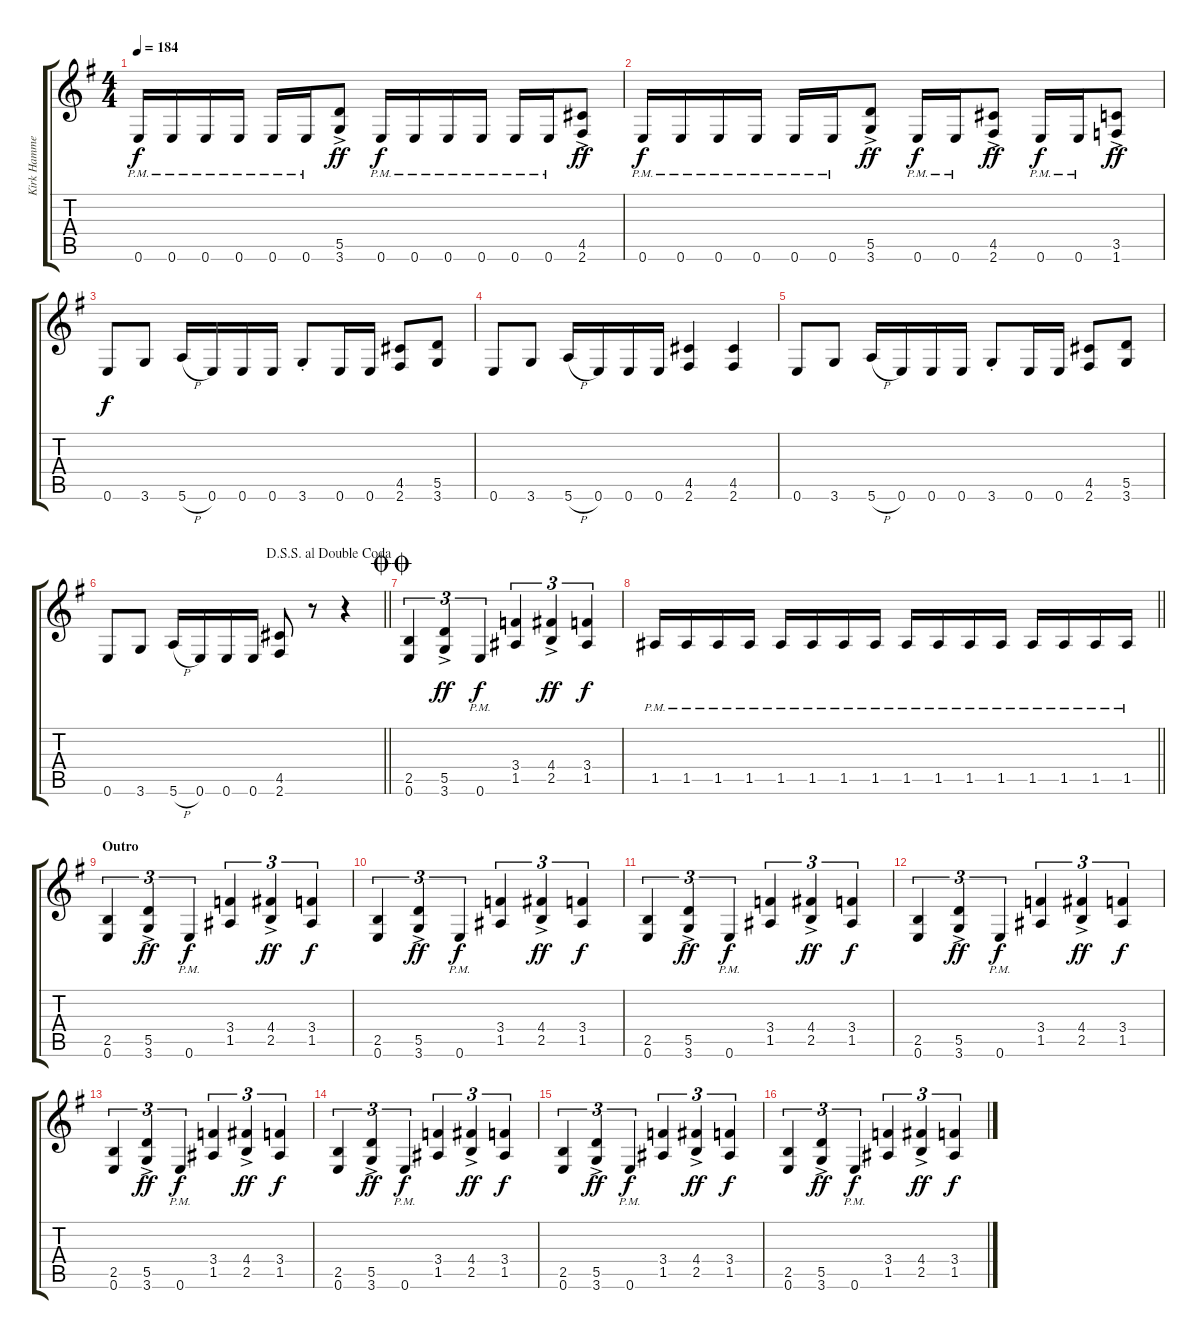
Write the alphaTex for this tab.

\track ("Kirk Hammett" "Kirk Hamme") {instrument distortionguitar}
\staff {score tabs}
\tuning (E4 B3 G3 D3 A2 E2) {hide}
\ts (4 4)
\tempo 184
\clef g2
\ks g
0.6{pm}.16{dy f} 0.6{pm}.16 0.6{pm}.16 0.6{pm}.16 0.6{pm}.16 0.6{pm}.16 (5.5{ac} 3.6{ac}).8{dy ff} 0.6{pm}.16{dy f} 0.6{pm}.16 0.6{pm}.16 0.6{pm}.16 0.6{pm}.16 0.6{pm}.16 (4.5{ac} 2.6{ac}).8{dy ff} |
0.6{pm}.16{dy f} 0.6{pm}.16 0.6{pm}.16 0.6{pm}.16 0.6{pm}.16 0.6{pm}.16 (5.5{ac} 3.6{ac}).8{dy ff} 0.6{pm}.16{dy f} 0.6{pm}.16 (4.5{ac} 2.6{ac}).8{dy ff} 0.6{pm}.16{dy f} 0.6{pm}.16 (3.5{ac} 1.6{ac}).8{dy ff} |
0.6.8{dy f} 3.6.8 5.6{h}.16 0.6.16 0.6.16 0.6.16 3.6{st}.8 0.6.16 0.6.16 (4.5 2.6).8 (5.5 3.6).8 |
0.6.8 3.6.8 5.6{h}.16 0.6.16 0.6.16 0.6.16 (4.5 2.6).4 (4.5 2.6).4 |
0.6.8 3.6.8 5.6{h}.16 0.6.16 0.6.16 0.6.16 3.6{st}.8 0.6.16 0.6.16 (4.5 2.6).8 (5.5 3.6).8 |
\jump dalsegnosegnoaldoublecoda
\barLineRight lightlight
0.6.8 3.6.8 5.6{h}.16 0.6.16 0.6.16 0.6.16 (4.5 2.6).8 r.8 r.4 |
\jump doublecoda
(2.5 0.6).4{tu (3 2)} (5.5{ac} 3.6{ac}).4{tu (3 2) dy ff} 0.6{pm}.4{tu (3 2) dy f} (3.4 1.5).4{tu (3 2)} (4.4{ac} 2.5{ac}).4{tu (3 2) dy ff} (3.4 1.5).4{tu (3 2) dy f} |
\barLineRight lightlight
1.5{pm}.16 1.5{pm}.16 1.5{pm}.16 1.5{pm}.16 1.5{pm}.16 1.5{pm}.16 1.5{pm}.16 1.5{pm}.16 1.5{pm}.16 1.5{pm}.16 1.5{pm}.16 1.5{pm}.16 1.5{pm}.16 1.5{pm}.16 1.5{pm}.16 1.5{pm}.16 |
\section ("" "Outro")
(2.5 0.6).4{tu (3 2)} (5.5{ac} 3.6{ac}).4{tu (3 2) dy ff} 0.6{pm}.4{tu (3 2) dy f} (3.4 1.5).4{tu (3 2)} (4.4{ac} 2.5{ac}).4{tu (3 2) dy ff} (3.4 1.5).4{tu (3 2) dy f} |
(2.5 0.6).4{tu (3 2)} (5.5{ac} 3.6{ac}).4{tu (3 2) dy ff} 0.6{pm}.4{tu (3 2) dy f} (3.4 1.5).4{tu (3 2)} (4.4{ac} 2.5{ac}).4{tu (3 2) dy ff} (3.4 1.5).4{tu (3 2) dy f} |
(2.5 0.6).4{tu (3 2)} (5.5{ac} 3.6{ac}).4{tu (3 2) dy ff} 0.6{pm}.4{tu (3 2) dy f} (3.4 1.5).4{tu (3 2)} (4.4{ac} 2.5{ac}).4{tu (3 2) dy ff} (3.4 1.5).4{tu (3 2) dy f} |
(2.5 0.6).4{tu (3 2)} (5.5{ac} 3.6{ac}).4{tu (3 2) dy ff} 0.6{pm}.4{tu (3 2) dy f} (3.4 1.5).4{tu (3 2)} (4.4{ac} 2.5{ac}).4{tu (3 2) dy ff} (3.4 1.5).4{tu (3 2) dy f} |
(2.5 0.6).4{tu (3 2)} (5.5{ac} 3.6{ac}).4{tu (3 2) dy ff} 0.6{pm}.4{tu (3 2) dy f} (3.4 1.5).4{tu (3 2)} (4.4{ac} 2.5{ac}).4{tu (3 2) dy ff} (3.4 1.5).4{tu (3 2) dy f} |
(2.5 0.6).4{tu (3 2)} (5.5{ac} 3.6{ac}).4{tu (3 2) dy ff} 0.6{pm}.4{tu (3 2) dy f} (3.4 1.5).4{tu (3 2)} (4.4{ac} 2.5{ac}).4{tu (3 2) dy ff} (3.4 1.5).4{tu (3 2) dy f} |
(2.5 0.6).4{tu (3 2)} (5.5{ac} 3.6{ac}).4{tu (3 2) dy ff} 0.6{pm}.4{tu (3 2) dy f} (3.4 1.5).4{tu (3 2)} (4.4{ac} 2.5{ac}).4{tu (3 2) dy ff} (3.4 1.5).4{tu (3 2) dy f} |
(2.5 0.6).4{tu (3 2)} (5.5{ac} 3.6{ac}).4{tu (3 2) dy ff} 0.6{pm}.4{tu (3 2) dy f} (3.4 1.5).4{tu (3 2)} (4.4{ac} 2.5{ac}).4{tu (3 2) dy ff} (3.4 1.5).4{tu (3 2) dy f}
